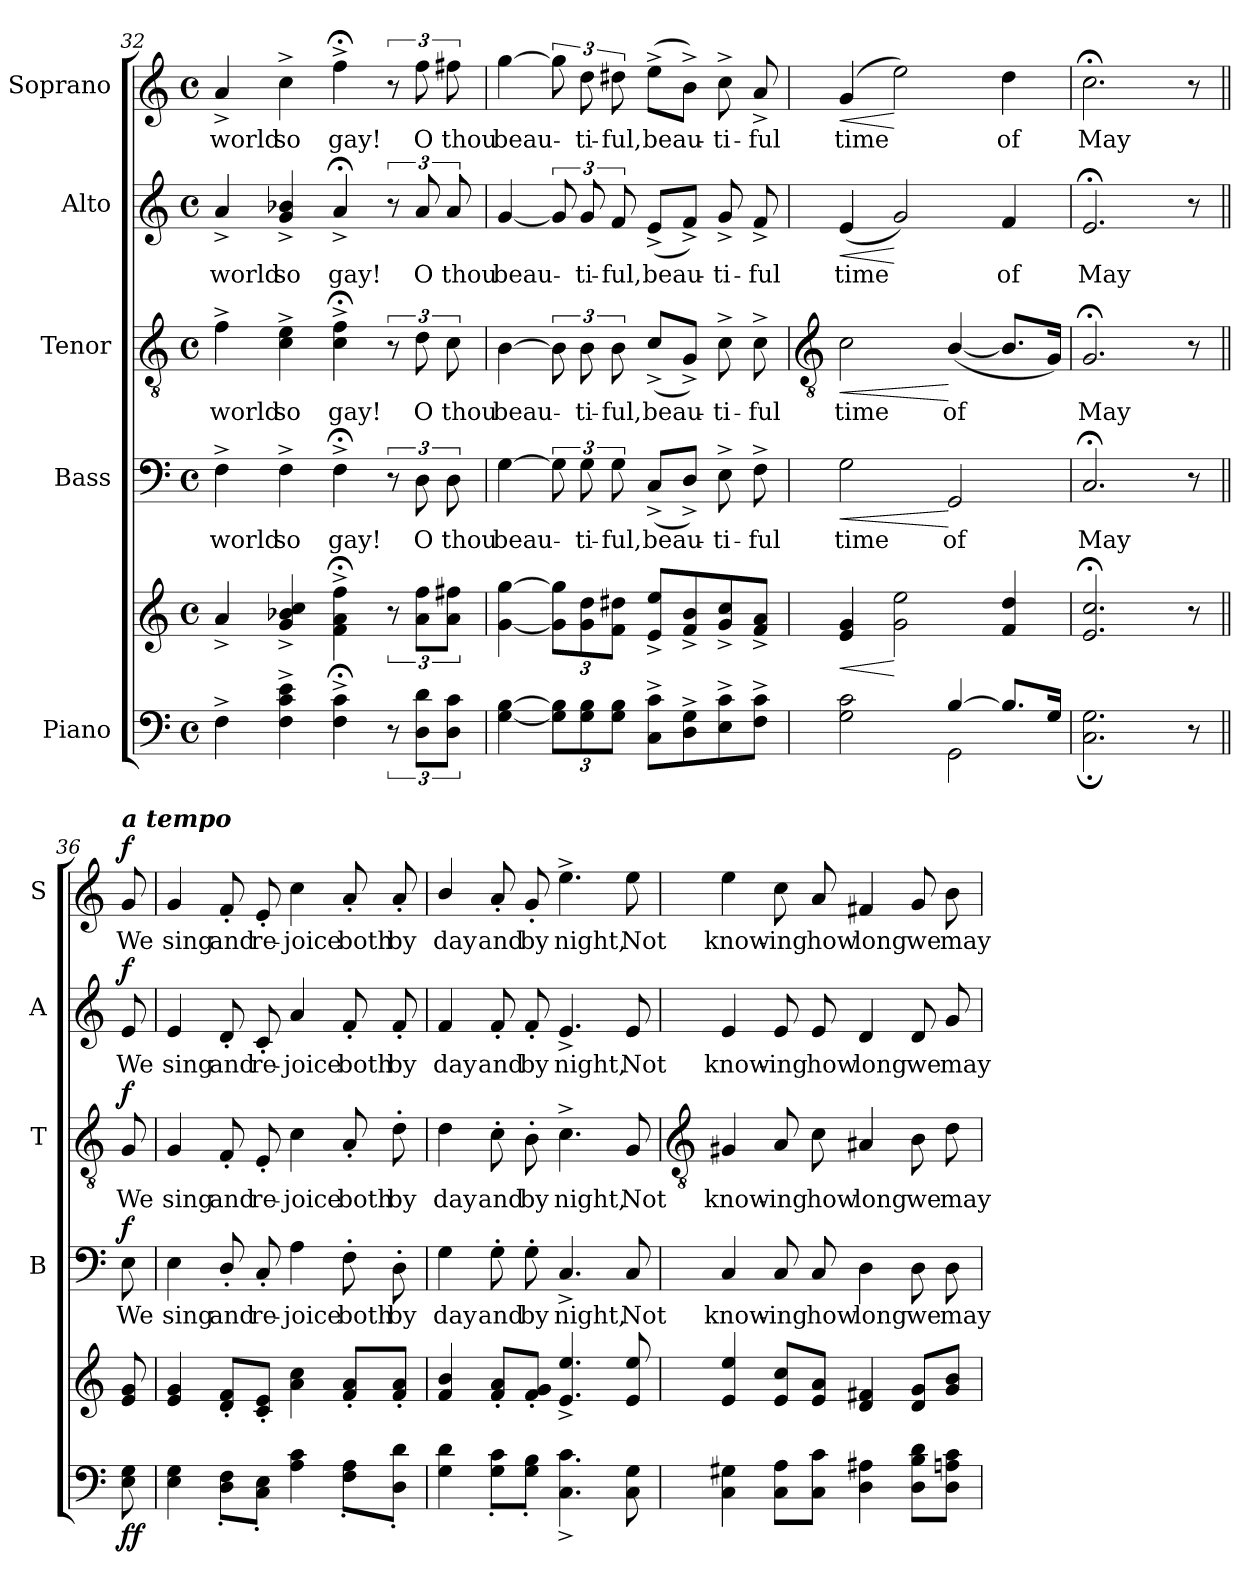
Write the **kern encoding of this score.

**kern	**kern	**dynam	**kern	**text	**dynam	**kern	**text	**dynam	**kern	**text	**dynam	**kern	**text	**dynam
*part5	*part5	*part5	*part4	*part4	*part4	*part3	*part3	*part3	*part2	*part2	*part2	*part1	*part1	*part1
*staff6	*staff5	*staff5/6	*staff4	*staff4	*staff4	*staff3	*staff3	*staff3	*staff2	*staff2	*staff2	*staff1	*staff1	*staff1
*I"Piano	*	*	*I"Bass	*	*	*I"Tenor	*	*	*I"Alto	*	*	*I"Soprano	*	*
*	*	*	*I'B	*	*	*I'T	*	*	*I'A	*	*	*I'S	*	*
*clefF4	*clefG2	*	*clefF4	*	*	*clefGv2	*	*	*clefG2	*	*	*clefG2	*	*
*k[]	*k[]	*	*k[]	*	*	*k[]	*	*	*k[]	*	*	*k[]	*	*
*C:	*C:	*	*C:	*	*	*C:	*	*	*C:	*	*	*C:	*	*
*M4/4	*M4/4	*	*M4/4	*	*	*M4/4	*	*	*M4/4	*	*	*M4/4	*	*
*met(c)	*met(c)	*	*met(c)	*	*	*met(c)	*	*	*met(c)	*	*	*met(c)	*	*
=32	=32	=32	=32	=32	=32	=32	=32	=32	=32	=32	=32	=32	=32	=32
!	!	!	!	!LO:LY:b	!	!	!LO:LY:b	!	!	!LO:LY:b	!	!	!LO:LY:b	!
4F^	4a^	.	4F^	world	.	4f^	world	.	4a^	world	.	4a^	world	.
!	!	!	!	!LO:LY:b	!	!	!LO:LY:b	!	!	!LO:LY:b	!	!	!LO:LY:b	!
4F^ 4c^ 4e^	4g^ 4b-X^ 4cc^	.	4F^	so	.	4c^ 4e^	so	.	4g^ 4b-X^	so	.	4cc^	so	.
!	!	!	!	!LO:LY:b	!	!	!LO:LY:b	!	!	!LO:LY:b	!	!	!LO:LY:b	!
4F;^ 4c;^	4f;<^ 4a;<^ 4ff;<^	.	4F;<^	gay!	.	4c;<^ 4f;<^	gay!	.	4a;<^	gay!	.	4ff;<^	gay!	.
12r	12r	.	12r	.	.	12r	.	.	12r	.	.	12r	.	.
!	!	!	!	!LO:LY:b	!	!	!LO:LY:b	!	!	!LO:LY:b	!	!	!LO:LY:b	!
12D 12dL	12a 12ffL	.	12D	O	.	12d	O	.	12a	O	.	12ff	O	.
!	!	!	!	!LO:LY:b	!	!	!LO:LY:b	!	!	!LO:LY:b	!	!	!LO:LY:b	!
12D 12cJ	12a 12ff#XJ	.	12D	thou	.	12c	thou	.	12a	thou	.	12ff#X	thou	.
=33	=33	=33	=33	=33	=33	=33	=33	=33	=33	=33	=33	=33	=33	=33
!	!	!	!	!LO:LY:b	!	!	!LO:LY:b	!	!	!LO:LY:b	!	!	!LO:LY:b	!
[4G [4B	[4g [4gg	.	[4G	beau-	.	[4B	beau-	.	[4g	beau-	.	[4gg	beau-	.
12G] 12B]L	12g] 12gg]L	.	12G]	.	.	12B]	.	.	12g]	.	.	12gg]	.	.
!	!	!	!	!LO:LY:b	!	!	!LO:LY:b	!	!	!LO:LY:b	!	!	!LO:LY:b	!
12G 12B	12g 12dd	.	12G	ti-	.	12B	ti-	.	12g	ti-	.	12dd	ti-	.
!	!	!	!	!LO:LY:b	!	!	!LO:LY:b	!	!	!LO:LY:b	!	!	!LO:LY:b	!
12G 12BJ	12f 12dd#XJ	.	12G	-ful,	.	12B	-ful,	.	12f	-ful,	.	12dd#X	-ful,	.
!	!	!	!	!LO:LY:b	!	!	!LO:LY:b	!	!	!LO:LY:b	!	!	!LO:LY:b	!
8C^ 8c^L	8e^ 8ee^L	.	(<8C^L	beau-	.	(<8c^L	beau-	.	(<8e^L	beau-	.	(>8ee^L	beau-	.
8D^ 8G^	8f^ 8b^	.	8D^J)	.	.	8G^J)	.	.	8f^J)	.	.	8b^J)	.	.
!	!	!	!	!LO:LY:b	!	!	!LO:LY:b	!	!	!LO:LY:b	!	!	!LO:LY:b	!
8E^ 8c^	8g^ 8cc^	.	8E^	ti-	.	8c^	ti-	.	8g^	ti-	.	8cc^	ti-	.
!	!	!	!	!LO:LY:b	!	!	!LO:LY:b	!	!	!LO:LY:b	!	!	!LO:LY:b	!
8F^ 8c^J	8f^ 8a^J	.	8F^	-ful	.	8c^	-ful	.	8f^	-ful	.	8a^	-ful	.
!!LO:LB:g=z
=34	=34	=34	=34	=34	=34	=34	=34	=34	=34	=34	=34	=34	=34	=34
*	*	*	*	*	*	*clefGv2	*	*	*	*	*	*	*	*
*^	*	*	*	*	*	*	*	*	*	*	*	*	*	*
!	!	!	!LO:HP:b	!	!LO:LY:b	!LO:HP:b	!	!LO:LY:b	!LO:HP:b	!	!LO:LY:b	!LO:HP:b	!	!LO:LY:b	!LO:HP:b
2ryy	2G\ 2c\	4e 4g	<	2G	time	<	2c	time	<	(<4e	time	<	(<4g	time	<
.	.	2g 2ee	[	.	.	.	.	.	.	2g)	.	[	2ee)	.	[
!	!	!	!	!	!LO:LY:b	!	!	!LO:LY:b	!	!	!	!	!	!	!
[4B/	2GG\	.	.	2GG	of	[	(<[4B/	of	[	.	.	.	.	.	.
!	!	!	!	!	!	!	!	!	!	!	!LO:LY:b	!	!	!LO:LY:b	!
8.B/L]	.	4f 4dd	.	.	.	.	8.B/L]	.	.	4f	of	.	4dd	of	.
16G/J	.	.	.	.	.	.	16GJ)	.	.	.	.	.	.	.	.
=35	=35	=35	=35	=35	=35	=35	=35	=35	=35	=35	=35	=35	=35	=35	=35
!	!	!	!	!	!LO:LY:b	!	!	!LO:LY:b	!	!	!LO:LY:b	!	!	!LO:LY:b	!
2.ryy	2.C\; 2.G\;	2.e;< 2.cc;<	.	2.C;<	May	.	2.G;<	May	.	2.e;<	May	.	2.cc;<	May	.
8ryy	8r	8r	.	8r	.	.	8r	.	.	8r	.	.	8r	.	.
=36||	=36||	=36||	=36||	=36||	=36||	=36||	=36||	=36||	=36||	=36||	=36||	=36||	=36||	=36||	=36||
!	!	!	!	!	!	!	!	!	!	!	!	!	!LO:TX:a:Bi:t=a tempo	!	!
!	!	!	!LO:DY:b=2	!	!LO:LY:b	!	!	!LO:LY:b	!	!	!LO:LY:b	!	!	!LO:LY:b	!
!	!	!	!LO:DY:n=1:b	!	!	!LO:DY:b	!	!	!LO:DY:b	!	!	!LO:DY:b	!	!	!LO:DY:b
8ryy	8E\ 8G\	8e/ 8g/	f f	8E	We	f	8G	We	f	8e	We	f	8g/	We	f
=37	=37	=37	=37	=37	=37	=37	=37	=37	=37	=37	=37	=37	=37	=37	=37
!	!	!	!	!	!LO:LY:b	!	!	!LO:LY:b	!	!	!LO:LY:b	!	!	!LO:LY:b	!
1ryy	4E\ 4G\	4e 4g	.	4E	sing	.	4G	sing	.	4e	sing	.	4g	sing	.
!	!	!	!	!	!LO:LY:b	!	!	!LO:LY:b	!	!	!LO:LY:b	!	!	!LO:LY:b	!
.	8D\' 8F\'L	8d' 8f'L	.	8D'/	and	.	8F'	and	.	8d'	and	.	8f'	and	.
!	!	!	!	!	!LO:LY:b	!	!	!LO:LY:b	!	!	!LO:LY:b	!	!	!LO:LY:b	!
.	8C\' 8E\'J	8c' 8e'J	.	8C'	re-	.	8E'	re-	.	8c'	re-	.	8e'	re-	.
!	!	!	!	!	!LO:LY:b	!	!	!LO:LY:b	!	!	!LO:LY:b	!	!	!LO:LY:b	!
.	4A\ 4c\	4a 4cc	.	4A	-joice	.	4c	-joice	.	4a	-joice	.	4cc	-joice	.
!	!	!	!	!	!LO:LY:b	!	!	!LO:LY:b	!	!	!LO:LY:b	!	!	!LO:LY:b	!
.	8F\' 8A\'L	8f' 8a'L	.	8F'	both	.	8A'	both	.	8f'	both	.	8a'	both	.
!	!	!	!	!	!LO:LY:b	!	!	!LO:LY:b	!	!	!LO:LY:b	!	!	!LO:LY:b	!
.	8D\' 8d\'J	8f' 8a'J	.	8D'	by	.	8d'	by	.	8f'	by	.	8a'	by	.
=38	=38	=38	=38	=38	=38	=38	=38	=38	=38	=38	=38	=38	=38	=38	=38
!	!	!	!	!	!LO:LY:b	!	!	!LO:LY:b	!	!	!LO:LY:b	!	!	!LO:LY:b	!
1ryy	4G\ 4d\	4f/ 4b/	.	4G	day	.	4d	day	.	4f	day	.	4b/	day	.
!	!	!	!	!	!LO:LY:b	!	!	!LO:LY:b	!	!	!LO:LY:b	!	!	!LO:LY:b	!
.	8G\' 8c\'L	8f' 8a'L	.	8G'	and	.	8c'	and	.	8f'	and	.	8a'	and	.
!	!	!	!	!	!LO:LY:b	!	!	!LO:LY:b	!	!	!LO:LY:b	!	!	!LO:LY:b	!
.	8G\' 8B\'J	8f' 8g'J	.	8G'	by	.	8B'	by	.	8f'	by	.	8g'	by	.
!	!	!	!	!	!LO:LY:b	!	!	!LO:LY:b	!	!	!LO:LY:b	!	!	!LO:LY:b	!
.	4.C\^ 4.c\^	4.e^ 4.ee^	.	4.C^	night,	.	4.c^	night,	.	4.e^	night,	.	4.ee^	night,	.
!	!	!	!	!	!LO:LY:b	!	!	!LO:LY:b	!	!	!LO:LY:b	!	!	!LO:LY:b	!
.	8C\ 8G\	8e 8ee	.	8C	Not	.	8G	Not	.	8e	Not	.	8ee	Not	.
*v	*v	*	*	*	*	*	*	*	*	*	*	*	*	*	*
!!LO:LB:g=z
=39	=39	=39	=39	=39	=39	=39	=39	=39	=39	=39	=39	=39	=39	=39
*	*	*	*	*	*	*clefGv2	*	*	*	*	*	*	*	*
*^	*	*	*	*	*	*	*	*	*	*	*	*	*	*
!	!	!	!	!	!LO:LY:b	!	!	!LO:LY:b	!	!	!LO:LY:b	!	!	!LO:LY:b	!
*v	*v	*	*	*	*	*	*	*	*	*	*	*	*	*	*
4C 4G#X	4e 4ee	.	4C	know-	.	4G#X	know-	.	4e	know-	.	4ee	know-	.
!	!	!	!	!LO:LY:b	!	!	!LO:LY:b	!	!	!LO:LY:b	!	!	!LO:LY:b	!
8C 8AL	8e 8ccL	.	8C	-ing	.	8A	-ing	.	8e	-ing	.	8cc	-ing	.
!	!	!	!	!LO:LY:b	!	!	!LO:LY:b	!	!	!LO:LY:b	!	!	!LO:LY:b	!
8C 8cJ	8e 8aJ	.	8C	how	.	8c	how	.	8e	how	.	8a	how	.
!	!	!	!	!LO:LY:b	!	!	!LO:LY:b	!	!	!LO:LY:b	!	!	!LO:LY:b	!
4D 4A#X	4d 4f#X	.	4D	long	.	4A#X	long	.	4d	long	.	4f#X	long	.
!	!	!	!	!LO:LY:b	!	!	!LO:LY:b	!	!	!LO:LY:b	!	!	!LO:LY:b	!
8D 8B 8dL	8d 8gL	.	8D	we	.	8B	we	.	8d	we	.	8g	we	.
!	!	!	!	!LO:LY:b	!	!	!LO:LY:b	!	!	!LO:LY:b	!	!	!LO:LY:b	!
8D 8An 8cJ	8g 8bJ	.	8D	may	.	8d	may	.	8g	may	.	8b	may	.
=	=	=	=	=	=	=	=	=	=	=	=	=	=	=
*-	*-	*-	*-	*-	*-	*-	*-	*-	*-	*-	*-	*-	*-	*-
